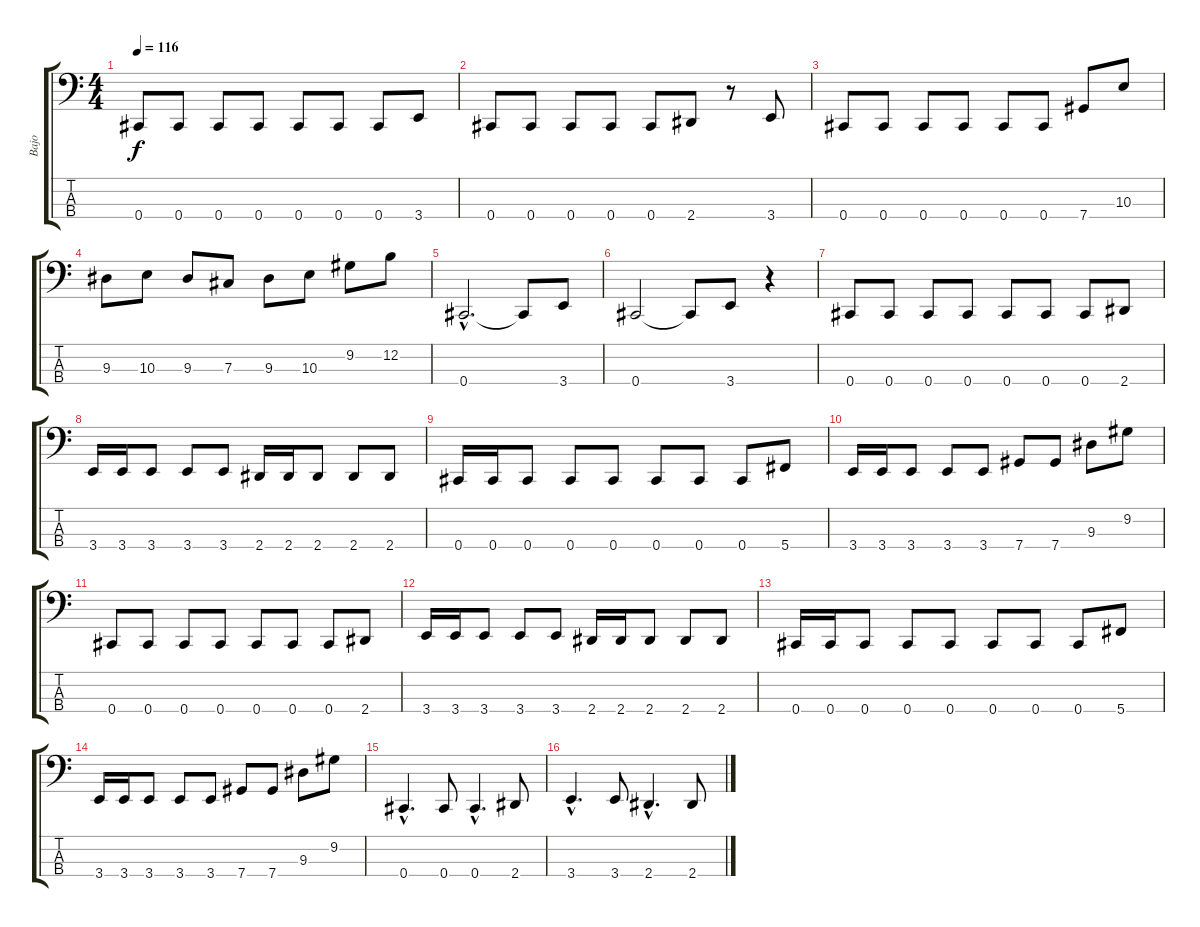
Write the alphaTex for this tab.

\track ("Bajo" "Bajo") {instrument electricbassfinger}
\staff {score tabs}
\tuning (E2 B1 Gb1 Db1) {hide}
\ts (4 4)
\tempo 116
\clef f4
\ks c
0.4.8{dy f} 0.4.8 0.4.8 0.4.8 0.4.8 0.4.8 0.4.8 3.4.8 |
0.4.8 0.4.8 0.4.8 0.4.8 0.4.8 2.4.8 r.8 3.4.8 |
0.4.8 0.4.8 0.4.8 0.4.8 0.4.8 0.4.8 7.4.8 10.3.8 |
9.3.8 10.3.8 9.3.8 7.3.8 9.3.8 10.3.8 9.2.8 12.2.8 |
0.4{hac}.2{d} 0.4{t}.8 3.4.8 |
0.4.2 0.4{t}.8 3.4.8 r.4 |
0.4.8 0.4.8 0.4.8 0.4.8 0.4.8 0.4.8 0.4.8 2.4.8 |
3.4.16 3.4.16 3.4.8 3.4.8 3.4.8 2.4.16 2.4.16 2.4.8 2.4.8 2.4.8 |
0.4.16 0.4.16 0.4.8 0.4.8 0.4.8 0.4.8 0.4.8 0.4.8 5.4.8 |
3.4.16 3.4.16 3.4.8 3.4.8 3.4.8 7.4.8 7.4.8 9.3.8 9.2.8 |
0.4.8 0.4.8 0.4.8 0.4.8 0.4.8 0.4.8 0.4.8 2.4.8 |
3.4.16 3.4.16 3.4.8 3.4.8 3.4.8 2.4.16 2.4.16 2.4.8 2.4.8 2.4.8 |
0.4.16 0.4.16 0.4.8 0.4.8 0.4.8 0.4.8 0.4.8 0.4.8 5.4.8 |
3.4.16 3.4.16 3.4.8 3.4.8 3.4.8 7.4.8 7.4.8 9.3.8 9.2.8 |
0.4{hac}.4{d} 0.4.8 0.4{hac}.4{d} 2.4.8 |
3.4{hac}.4{d} 3.4.8 2.4{hac}.4{d} 2.4.8
